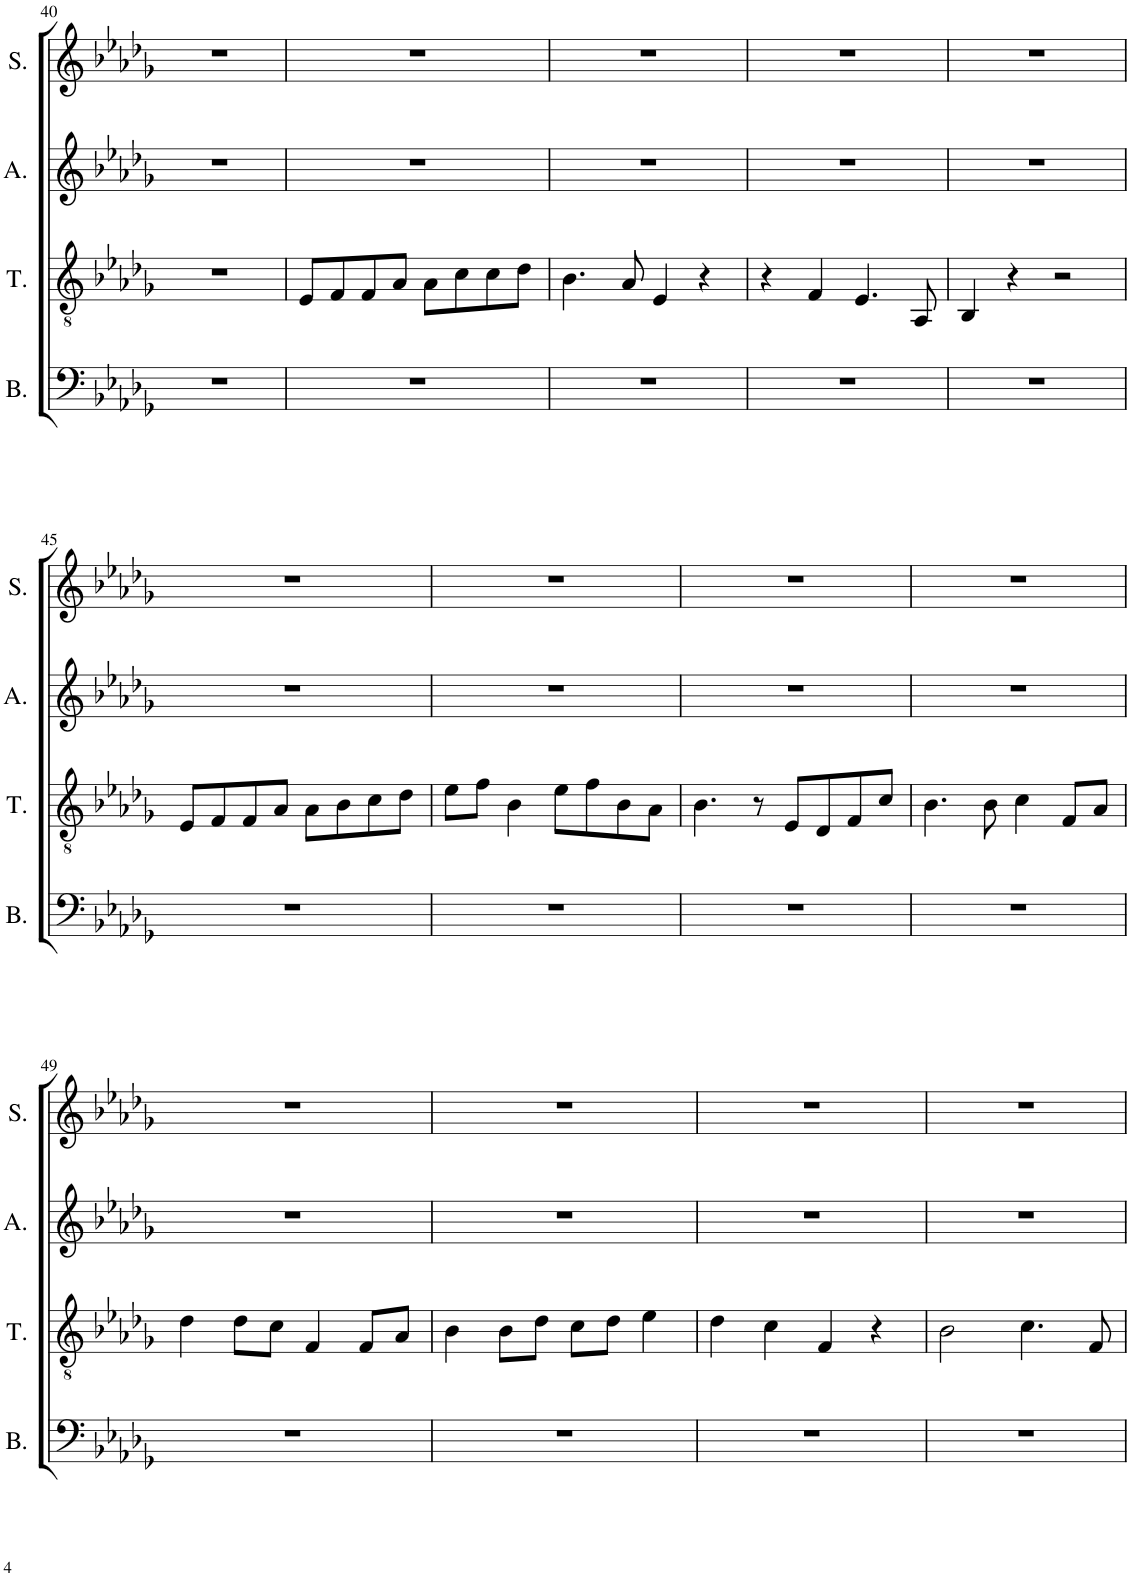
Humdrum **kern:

**kern	**kern	**kern	**kern
*part4	*part3	*part2	*part1
*staff4	*staff3	*staff2	*staff1
*I"Bass	*I"Tenor	*I"Alto	*I"Soprano
*I'B.	*I'T.	*I'A.	*I'S.
!!LO:PB:g=z
*clefF4	*clefGv2	*clefG2	*clefG2
*k[b-e-a-d-g-]	*k[b-e-a-d-g-]	*k[b-e-a-d-g-]	*k[b-e-a-d-g-]
*M4/4	*M4/4	*M4/4	*M4/4
=40	=40	=40	=40
1r	1r	1r	1r
=41	=41	=41	=41
1r	8E-/L	1r	1r
.	8F/	.	.
.	8F/	.	.
.	8A-/J	.	.
.	8A-\L	.	.
.	8c\	.	.
.	8c\	.	.
.	8d-\J	.	.
=42	=42	=42	=42
1r	4.B-\	1r	1r
.	8A-/	.	.
.	4E-/	.	.
.	4r	.	.
=43	=43	=43	=43
1r	4r	1r	1r
.	4F/	.	.
.	4.E-/	.	.
.	8AA-/	.	.
=44	=44	=44	=44
1r	4BB-/	1r	1r
.	4r	.	.
.	2r	.	.
!!LO:LB:g=z
=45	=45	=45	=45
1r	8E-/L	1r	1r
.	8F/	.	.
.	8F/	.	.
.	8A-/J	.	.
.	8A-\L	.	.
.	8B-\	.	.
.	8c\	.	.
.	8d-\J	.	.
=46	=46	=46	=46
1r	8e-\L	1r	1r
.	8f\J	.	.
.	4B-\	.	.
.	8e-\L	.	.
.	8f\	.	.
.	8B-\	.	.
.	8A-\J	.	.
=47	=47	=47	=47
1r	4.B-\	1r	1r
.	8r	.	.
.	8E-/L	.	.
.	8D-/	.	.
.	8F/	.	.
.	8c/J	.	.
=48	=48	=48	=48
1r	4.B-\	1r	1r
.	8B-\	.	.
.	4c\	.	.
.	8F/L	.	.
.	8A-/J	.	.
!!LO:LB:g=z
=49	=49	=49	=49
1r	4d-\	1r	1r
.	8d-\L	.	.
.	8c\J	.	.
.	4F/	.	.
.	8F/L	.	.
.	8A-/J	.	.
=50	=50	=50	=50
1r	4B-\	1r	1r
.	8B-\L	.	.
.	8d-\J	.	.
.	8c\L	.	.
.	8d-\J	.	.
.	4e-\	.	.
=51	=51	=51	=51
1r	4d-\	1r	1r
.	4c\	.	.
.	4F/	.	.
.	4r	.	.
=52	=52	=52	=52
1r	2B-\	1r	1r
.	4.c\	.	.
.	8F/	.	.
=	=	=	=
*-	*-	*-	*-
